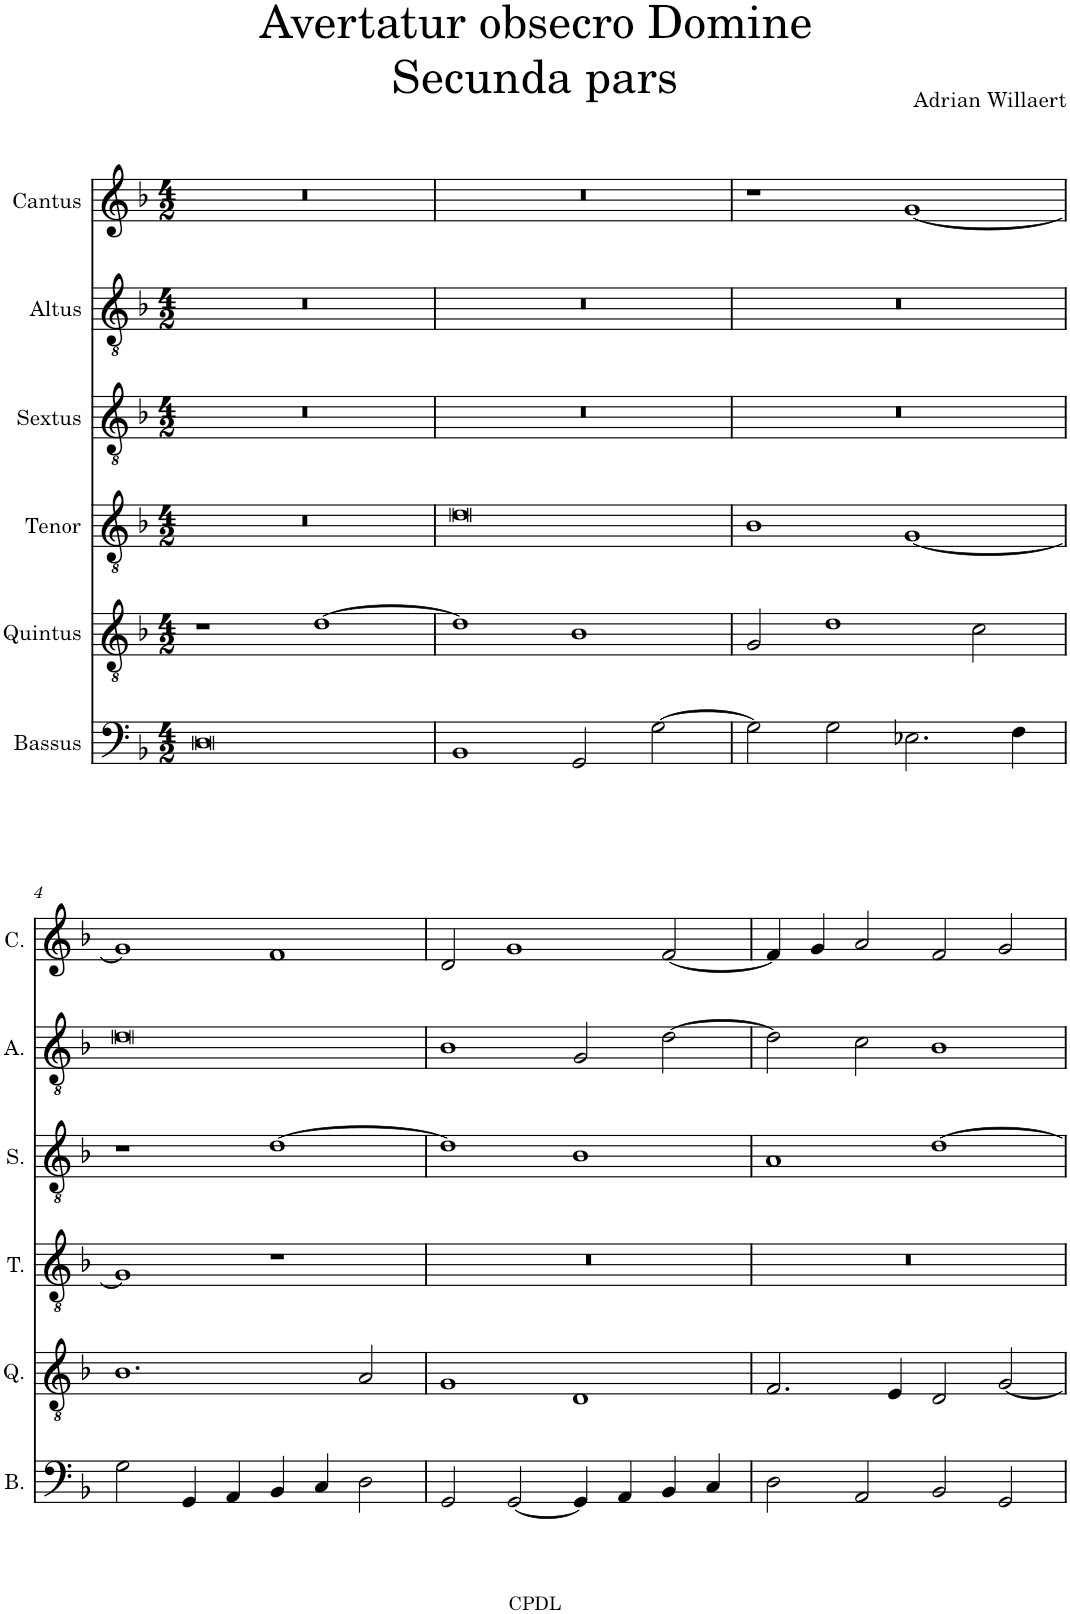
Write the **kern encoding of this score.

**kern	**kern	**kern	**kern	**kern	**kern
*part6	*part5	*part4	*part3	*part2	*part1
*staff6	*staff5	*staff4	*staff3	*staff2	*staff1
*I"Bassus	*I"Quintus	*I"Tenor	*I"Sextus	*I"Altus	*I"Cantus
*I'B.	*I'Q.	*I'T.	*I'S.	*I'A.	*I'C.
*clefF4	*clefGv2	*clefGv2	*clefGv2	*clefGv2	*clefG2
*k[b-]	*k[b-]	*k[b-]	*k[b-]	*k[b-]	*k[b-]
*F:	*F:	*F:	*F:	*F:	*F:
*M4/2	*M4/2	*M4/2	*M4/2	*M4/2	*M4/2
=1	=1	=1	=1	=1	=1
0D	1r	0r	0r	0r	0r
.	[1d	.	.	.	.
=2	=2	=2	=2	=2	=2
1BB-	1d]	0d	0r	0r	0r
2GG/	1B-	.	.	.	.
[2G\	.	.	.	.	.
=3	=3	=3	=3	=3	=3
2G\]	2G/	1B-	0r	0r	1r
2G\	1d	.	.	.	.
2.E-X\	.	[1G	.	.	[1g
.	2c\	.	.	.	.
4F\	.	.	.	.	.
!!LO:LB:g=z
=4	=4	=4	=4	=4	=4
2G\	1.B-	1G]	1r	0d	1g]
4GG/	.	.	.	.	.
4AA/	.	.	.	.	.
4BB-/	.	1r	[1d	.	1f
4C/	.	.	.	.	.
2D\	2A/	.	.	.	.
=5	=5	=5	=5	=5	=5
2GG/	1G	0r	1d]	1B-	2d/
[2GG/	.	.	.	.	1g
4GG/]	1D	.	1B-	2G/	.
4AA/	.	.	.	.	.
4BB-/	.	.	.	[2d\	[2f/
4C/	.	.	.	.	.
=6	=6	=6	=6	=6	=6
2D\	2.F/	0r	1A	2d\]	4f/]
.	.	.	.	.	4g/
2AA/	.	.	.	2c\	2a/
.	4E/	.	.	.	.
2BB-/	2D/	.	[1d	1B-	2f/
2GG/	[2G/	.	.	.	2g/
=	=	=	=	=	=
*-	*-	*-	*-	*-	*-
